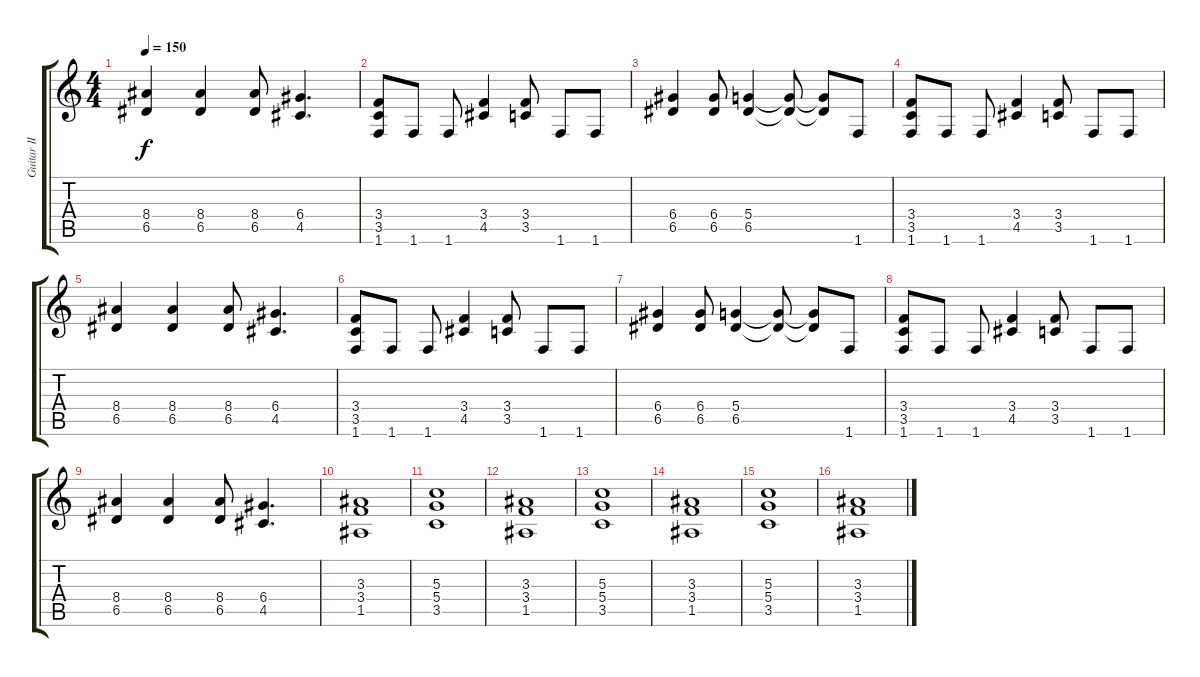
\track ("Guitar II" "Guitar II") {instrument distortionguitar}
\staff {score tabs}
\tuning (E4 B3 G3 D3 A2 E2) {hide}
\ts (4 4)
\tempo 150
\clef g2
\ks c
(8.4 6.5).4{dy f} (8.4 6.5).4 (8.4 6.5).8 (6.4 4.5).4{d} |
(3.4 3.5 1.6).8 1.6.8 1.6.8 (3.4 4.5).4 (3.4 3.5).8 1.6.8 1.6.8 |
(6.4 6.5).4 (6.4 6.5).8 (5.4 6.5).4 (5.4{t} 6.5{t}).8 (5.4{t} 6.5{t}).8 1.6.8 |
(3.4 3.5 1.6).8 1.6.8 1.6.8 (3.4 4.5).4 (3.4 3.5).8 1.6.8 1.6.8 |
(8.4 6.5).4 (8.4 6.5).4 (8.4 6.5).8 (6.4 4.5).4{d} |
(3.4 3.5 1.6).8 1.6.8 1.6.8 (3.4 4.5).4 (3.4 3.5).8 1.6.8 1.6.8 |
(6.4 6.5).4 (6.4 6.5).8 (5.4 6.5).4 (5.4{t} 6.5{t}).8 (5.4{t} 6.5{t}).8 1.6.8 |
(3.4 3.5 1.6).8 1.6.8 1.6.8 (3.4 4.5).4 (3.4 3.5).8 1.6.8 1.6.8 |
(8.4 6.5).4 (8.4 6.5).4 (8.4 6.5).8 (6.4 4.5).4{d} |
(3.3 3.4 1.5).1 |
(5.3 5.4 3.5).1 |
(3.3 3.4 1.5).1 |
(5.3 5.4 3.5).1 |
(3.3 3.4 1.5).1 |
(5.3 5.4 3.5).1 |
(3.3 3.4 1.5).1
